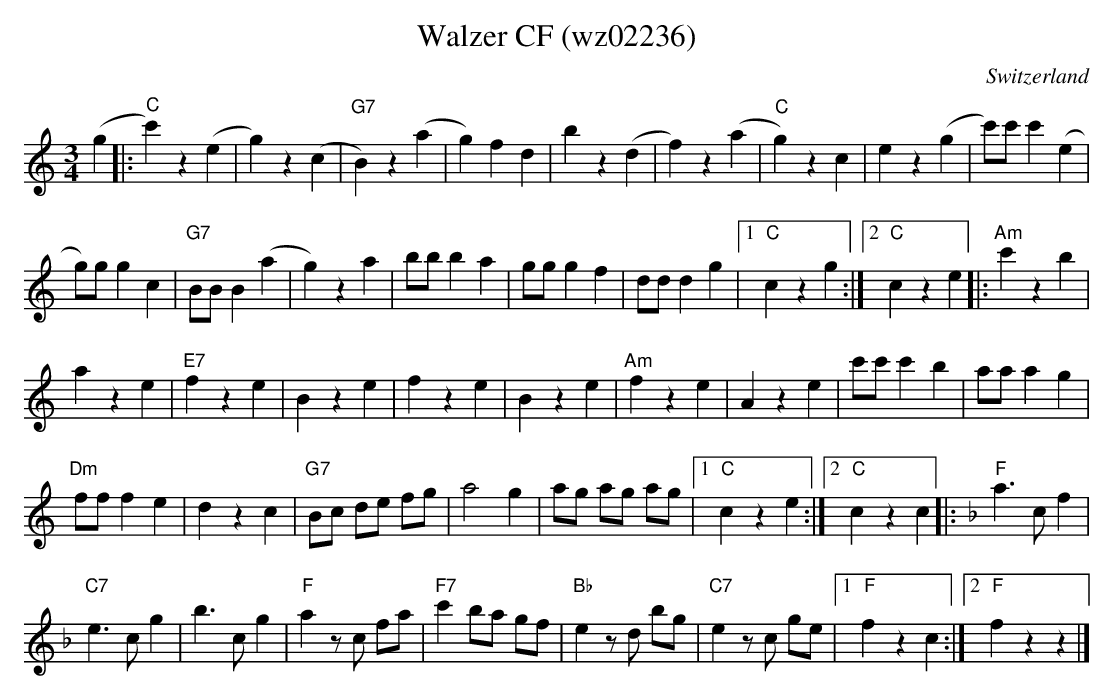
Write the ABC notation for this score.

X:1
T:Walzer CF (wz02236)
O:Switzerland
M:3/4
L:1/8
K:C major
(g2 |: "C"c'2)z2(e2 | g2)z2(c2 | "G7"B2)z2(a2 | g2)f2d2 | b2z2(d2 | f2)z2(a2 | "C"g2)z2c2 | e2z2(g2 | c')c'c'2(e2 |
g)gg2c2 | "G7"BBB2(a2 | g2)z2a2 | bbb2a2 | ggg2f2 | ddd2g2 |1 "C"c2z2g2 :|2 "C"c2z2e2 |: "Am"c'2z2b2 |
a2z2e2 | "E7"f2z2e2 | B2z2e2 | f2z2e2 | B2z2e2 | "Am"f2z2e2 | A2z2e2 | c'c'c'2b2 | aaa2g2 |
"Dm"fff2e2 | d2z2c2 | "G7"Bc de fg | a4g2 | ag ag ag |1 "C"c2z2e2 :|2 "C"c2z2c2 |: [K:F] "F"a3cf2 |
"C7"e3cg2 | b3cg2 | "F"a2zc fa | "F7"c'2ba gf | "Bb"e2zd bg | "C7"e2zc ge |1 "F"f2z2c2 :|2 "F"f2z2z2 |]
